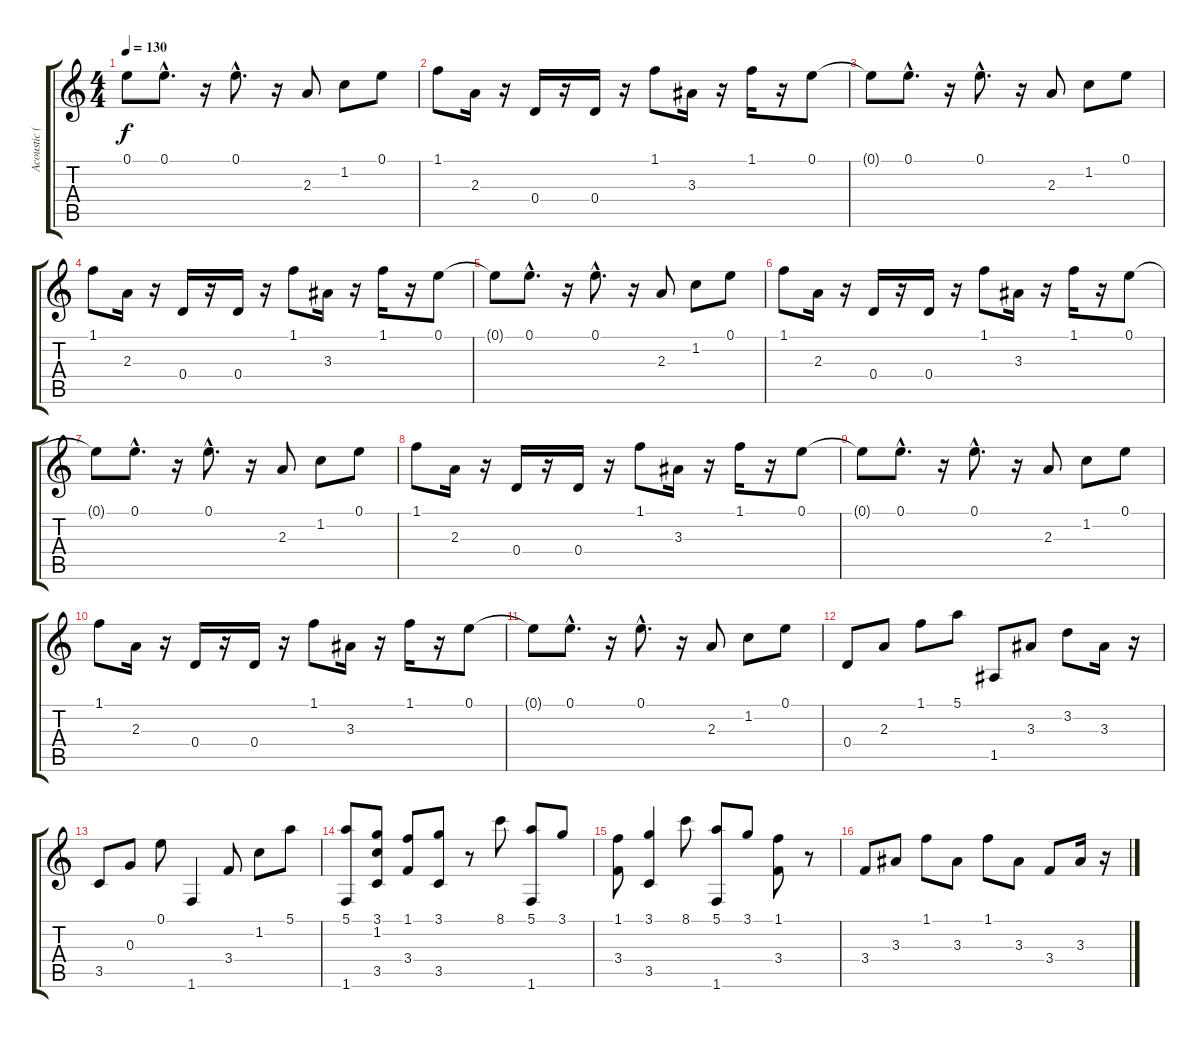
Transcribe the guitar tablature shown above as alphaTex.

\track ("Acoustic (steel)" "Acoustic (") {instrument acousticguitarsteel}
\staff {score tabs}
\tuning (E4 B3 G3 D3 A2 E2) {hide}
\ts (4 4)
\tempo 130
\clef g2
\ks c
0.1{t}.8{dy f} 0.1{hac}.8{d} r.16 0.1{hac}.8{d} r.16 2.3.8 1.2.8 0.1.8 |
1.1.8 2.3.16 r.16 0.4.16 r.16 0.4.16 r.16 1.1.8 3.3.16 r.16 1.1.16 r.16 0.1.8 |
0.1{t}.8 0.1{hac}.8{d} r.16 0.1{hac}.8{d} r.16 2.3.8 1.2.8 0.1.8 |
1.1.8 2.3.16 r.16 0.4.16 r.16 0.4.16 r.16 1.1.8 3.3.16 r.16 1.1.16 r.16 0.1.8 |
0.1{t}.8 0.1{hac}.8{d} r.16 0.1{hac}.8{d} r.16 2.3.8 1.2.8 0.1.8 |
1.1.8 2.3.16 r.16 0.4.16 r.16 0.4.16 r.16 1.1.8 3.3.16 r.16 1.1.16 r.16 0.1.8 |
0.1{t}.8 0.1{hac}.8{d} r.16 0.1{hac}.8{d} r.16 2.3.8 1.2.8 0.1.8 |
1.1.8 2.3.16 r.16 0.4.16 r.16 0.4.16 r.16 1.1.8 3.3.16 r.16 1.1.16 r.16 0.1.8 |
0.1{t}.8 0.1{hac}.8{d} r.16 0.1{hac}.8{d} r.16 2.3.8 1.2.8 0.1.8 |
1.1.8 2.3.16 r.16 0.4.16 r.16 0.4.16 r.16 1.1.8 3.3.16 r.16 1.1.16 r.16 0.1.8 |
0.1{t}.8 0.1{hac}.8{d} r.16 0.1{hac}.8{d} r.16 2.3.8 1.2.8 0.1.8 |
0.4.8 2.3.8 1.1.8 5.1.8 1.5.8 3.3.8 3.2.8 3.3.16 r.16 |
3.5.8 0.3.8 0.1.8 1.6.4 3.4.8 1.2.8 5.1.8 |
(5.1 1.6).8 (3.1 1.2 3.5).8 (1.1 3.4).8 (3.1 3.5).8 r.8 8.1.8 (5.1 1.6).8 3.1.8 |
(1.1 3.4).8 (3.1 3.5).4 8.1.8 (5.1 1.6).8 3.1.8 (1.1 3.4).8 r.8 |
3.4.8 3.3.8 1.1.8 3.3.8 1.1.8 3.3.8 3.4.8 3.3.16 r.16
